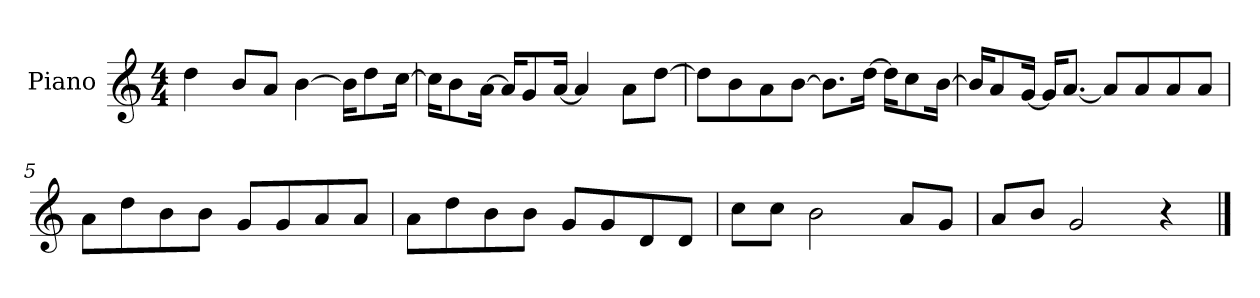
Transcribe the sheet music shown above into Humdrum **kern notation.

**kern
*part1
*staff1
*I"Piano
*I'P-no
*clefG2
*k[]
*M4/4
*MM90
=1
4dd\
8b/L
8a/J
[4b\
16b\KL]
8dd\
[16cc\Jk
=2
16cc\KL]
8b\
[16a\Jk
16a/KL]
8g/
[16a/Jk
4a/]
8a\L
[8dd\J
=3
8dd\L]
8b\
8a\
[8b\J
8.b\L]
[16dd\Jk
16dd\KL]
8cc\
[16b\Jk
=4
16b/KL]
8a/
[16g/Jk
16g/KL]
[8.a/J
8a/L]
8a/
8a/
8a/J
!!LO:LB:g=z
=5
8a\L
8dd\
8b\
8b\J
8g/L
8g/
8a/
8a/J
=6
8a\L
8dd\
8b\
8b\J
8g/L
8g/
8d/
8d/J
=7
8cc\L
8cc\J
2b\
8a/L
8g/J
=8
8a/L
8b/J
2g/
4r
==
*-
